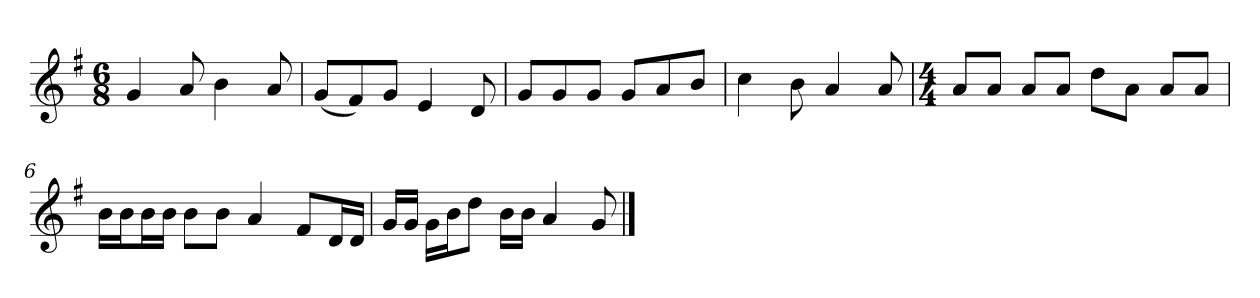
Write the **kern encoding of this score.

**kern
*part1
*staff1
*k[f#]
*M6/8
*MM120
=1
4g
8a
4b
8a
=2
(8gL
8f#)
8gJ
4e
8d
=3
8gL
8g
8gJ
8gL
8a
8bJ
=4
4cc
8b
4a
8a
=5
*M4/4
8aL
8aJ
8aL
8aJ
8ddL
8aJ
8aL
8aJ
=6
16bLL
16bJ
16bL
16bJJ
8bL
8bJ
4a
8f#L
16dL
16dJJ
=7
16gLL
16gJJ
16gLL
16bJ
8ddJ
16bLL
16bJJ
4a
8g
==
*-
